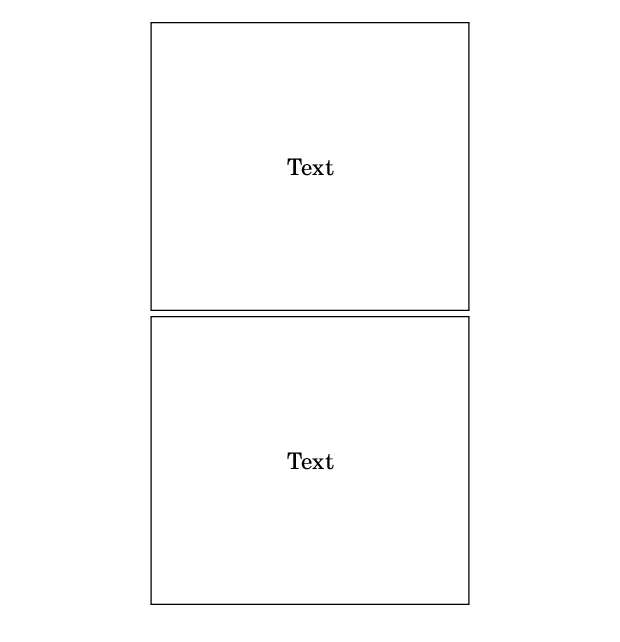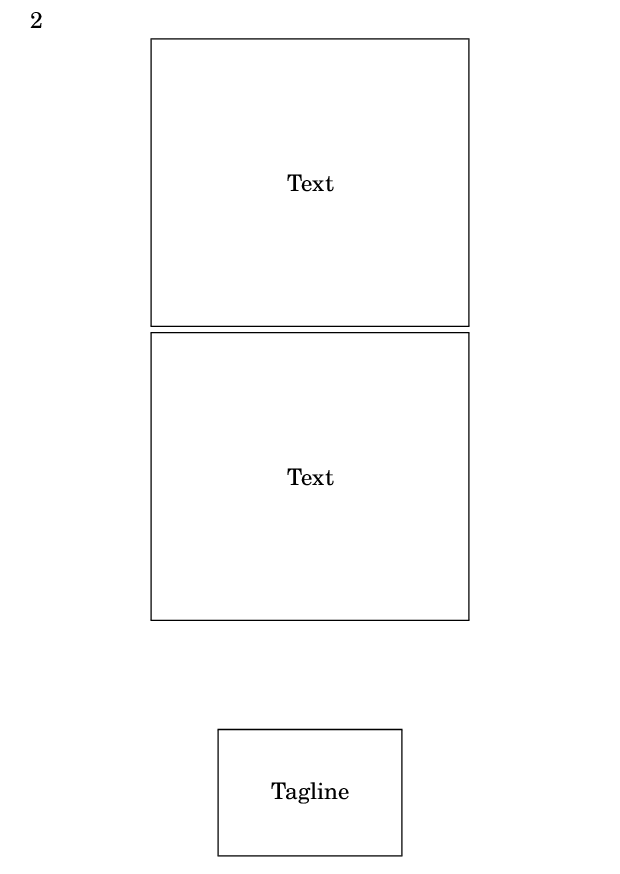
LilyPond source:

\version "2.12.0"
#(set-default-paper-size "a6")

\header {
  texidoc = "Minimal page breaker: special case when the last system is moved
to an other page when there is not enough space because of the tagline."
}

textBox = \markup \fill-line { \override #'(box-padding . 13) \box Text }

\book {
  \header {
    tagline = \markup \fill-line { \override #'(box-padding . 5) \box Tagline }
  }
  \paper {
    #(define page-breaking ly:minimal-breaking) 
  }

  \markup \textBox
  \markup \textBox
  \markup \textBox
  \markup \textBox
}